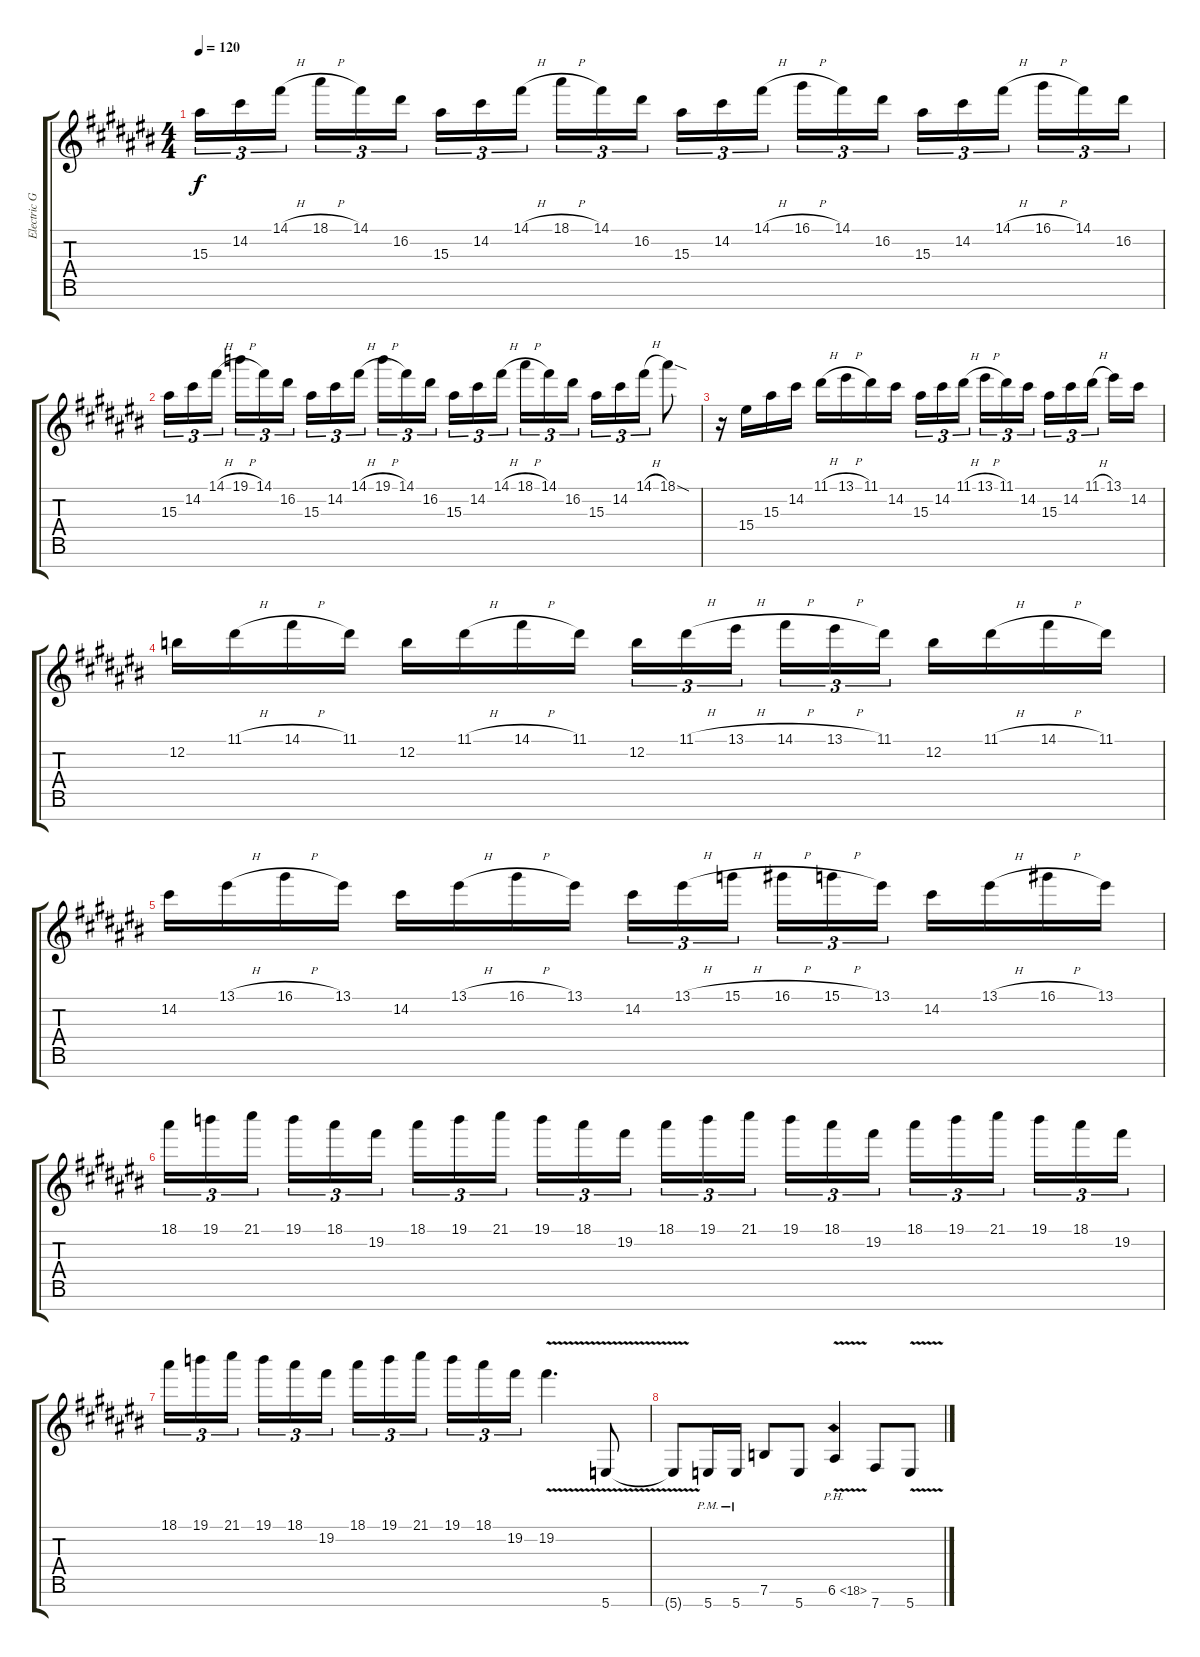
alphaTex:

\track ("Electric Guitar 3" "Electric G") {instrument distortionguitar}
\staff {score tabs}
\tuning (E4 B3 G3 D3 A2 E2 B1) {hide}
\ts (4 4)
\tempo 120
\clef g2
\ks c#
15.3.16{tu (3 2) dy f} 14.2.16{tu (3 2)} 14.1{h}.16{tu (3 2) beam splitsecondary} 18.1{h}.16{tu (3 2)} 14.1.16{tu (3 2)} 16.2.16{tu (3 2)} 15.3.16{tu (3 2)} 14.2.16{tu (3 2)} 14.1{h}.16{tu (3 2) beam splitsecondary} 18.1{h}.16{tu (3 2)} 14.1.16{tu (3 2)} 16.2.16{tu (3 2)} 15.3.16{tu (3 2)} 14.2.16{tu (3 2)} 14.1{h}.16{tu (3 2) beam splitsecondary} 16.1{h}.16{tu (3 2)} 14.1.16{tu (3 2)} 16.2.16{tu (3 2)} 15.3.16{tu (3 2)} 14.2.16{tu (3 2)} 14.1{h}.16{tu (3 2) beam splitsecondary} 16.1{h}.16{tu (3 2)} 14.1.16{tu (3 2)} 16.2.16{tu (3 2)} |
15.3.16{tu (3 2)} 14.2.16{tu (3 2)} 14.1{h}.16{tu (3 2) beam splitsecondary} 19.1{h}.16{tu (3 2)} 14.1.16{tu (3 2)} 16.2.16{tu (3 2)} 15.3.16{tu (3 2)} 14.2.16{tu (3 2)} 14.1{h}.16{tu (3 2) beam splitsecondary} 19.1{h}.16{tu (3 2)} 14.1.16{tu (3 2)} 16.2.16{tu (3 2)} 15.3.16{tu (3 2)} 14.2.16{tu (3 2)} 14.1{h}.16{tu (3 2) beam splitsecondary} 18.1{h}.16{tu (3 2)} 14.1.16{tu (3 2)} 16.2.16{tu (3 2)} 15.3.16{tu (3 2)} 14.2.16{tu (3 2)} 14.1{h}.16{tu (3 2)} 18.1{sod}.8 |
r.16 15.4.16 15.3.16 14.2.16 11.1{h}.16 13.1{h}.16 11.1.16 14.2.16 15.3.16{tu (3 2)} 14.2.16{tu (3 2)} 11.1{h}.16{tu (3 2) beam splitsecondary} 13.1{h}.16{tu (3 2)} 11.1.16{tu (3 2)} 14.2.16{tu (3 2)} 15.3.16{tu (3 2)} 14.2.16{tu (3 2)} 11.1{h}.16{tu (3 2) beam splitsecondary} 13.1.16 14.2.16 |
12.2.16 11.1{h}.16 14.1{h}.16 11.1.16 12.2.16 11.1{h}.16 14.1{h}.16 11.1.16 12.2.16{tu (3 2)} 11.1{h}.16{tu (3 2)} 13.1{h}.16{tu (3 2) beam splitsecondary} 14.1{h}.16{tu (3 2)} 13.1{h}.16{tu (3 2)} 11.1.16{tu (3 2)} 12.2.16 11.1{h}.16 14.1{h}.16 11.1.16 |
14.2.16 13.1{h}.16 16.1{h}.16 13.1.16 14.2.16 13.1{h}.16 16.1{h}.16 13.1.16 14.2.16{tu (3 2)} 13.1{h}.16{tu (3 2)} 15.1{h}.16{tu (3 2) beam splitsecondary} 16.1{h}.16{tu (3 2)} 15.1{h}.16{tu (3 2)} 13.1.16{tu (3 2)} 14.2.16 13.1{h}.16 16.1{h}.16 13.1.16 |
18.1.16{tu (3 2)} 19.1.16{tu (3 2)} 21.1.16{tu (3 2) beam splitsecondary} 19.1.16{tu (3 2)} 18.1.16{tu (3 2)} 19.2.16{tu (3 2)} 18.1.16{tu (3 2)} 19.1.16{tu (3 2)} 21.1.16{tu (3 2) beam splitsecondary} 19.1.16{tu (3 2)} 18.1.16{tu (3 2)} 19.2.16{tu (3 2)} 18.1.16{tu (3 2)} 19.1.16{tu (3 2)} 21.1.16{tu (3 2) beam splitsecondary} 19.1.16{tu (3 2)} 18.1.16{tu (3 2)} 19.2.16{tu (3 2)} 18.1.16{tu (3 2)} 19.1.16{tu (3 2)} 21.1.16{tu (3 2) beam splitsecondary} 19.1.16{tu (3 2)} 18.1.16{tu (3 2)} 19.2.16{tu (3 2)} |
18.1.16{tu (3 2)} 19.1.16{tu (3 2)} 21.1.16{tu (3 2) beam splitsecondary} 19.1.16{tu (3 2)} 18.1.16{tu (3 2)} 19.2.16{tu (3 2)} 18.1.16{tu (3 2)} 19.1.16{tu (3 2)} 21.1.16{tu (3 2) beam splitsecondary} 19.1.16{tu (3 2)} 18.1.16{tu (3 2)} 19.2.16{tu (3 2)} 19.2{v}.4{d} 5.7{v}.8 |
5.7{t}.8 5.7{pm}.16 5.7{pm}.16 7.6.8 5.7.8 6.6{ph 12 v}.4 7.7.8 5.7{v}.8
